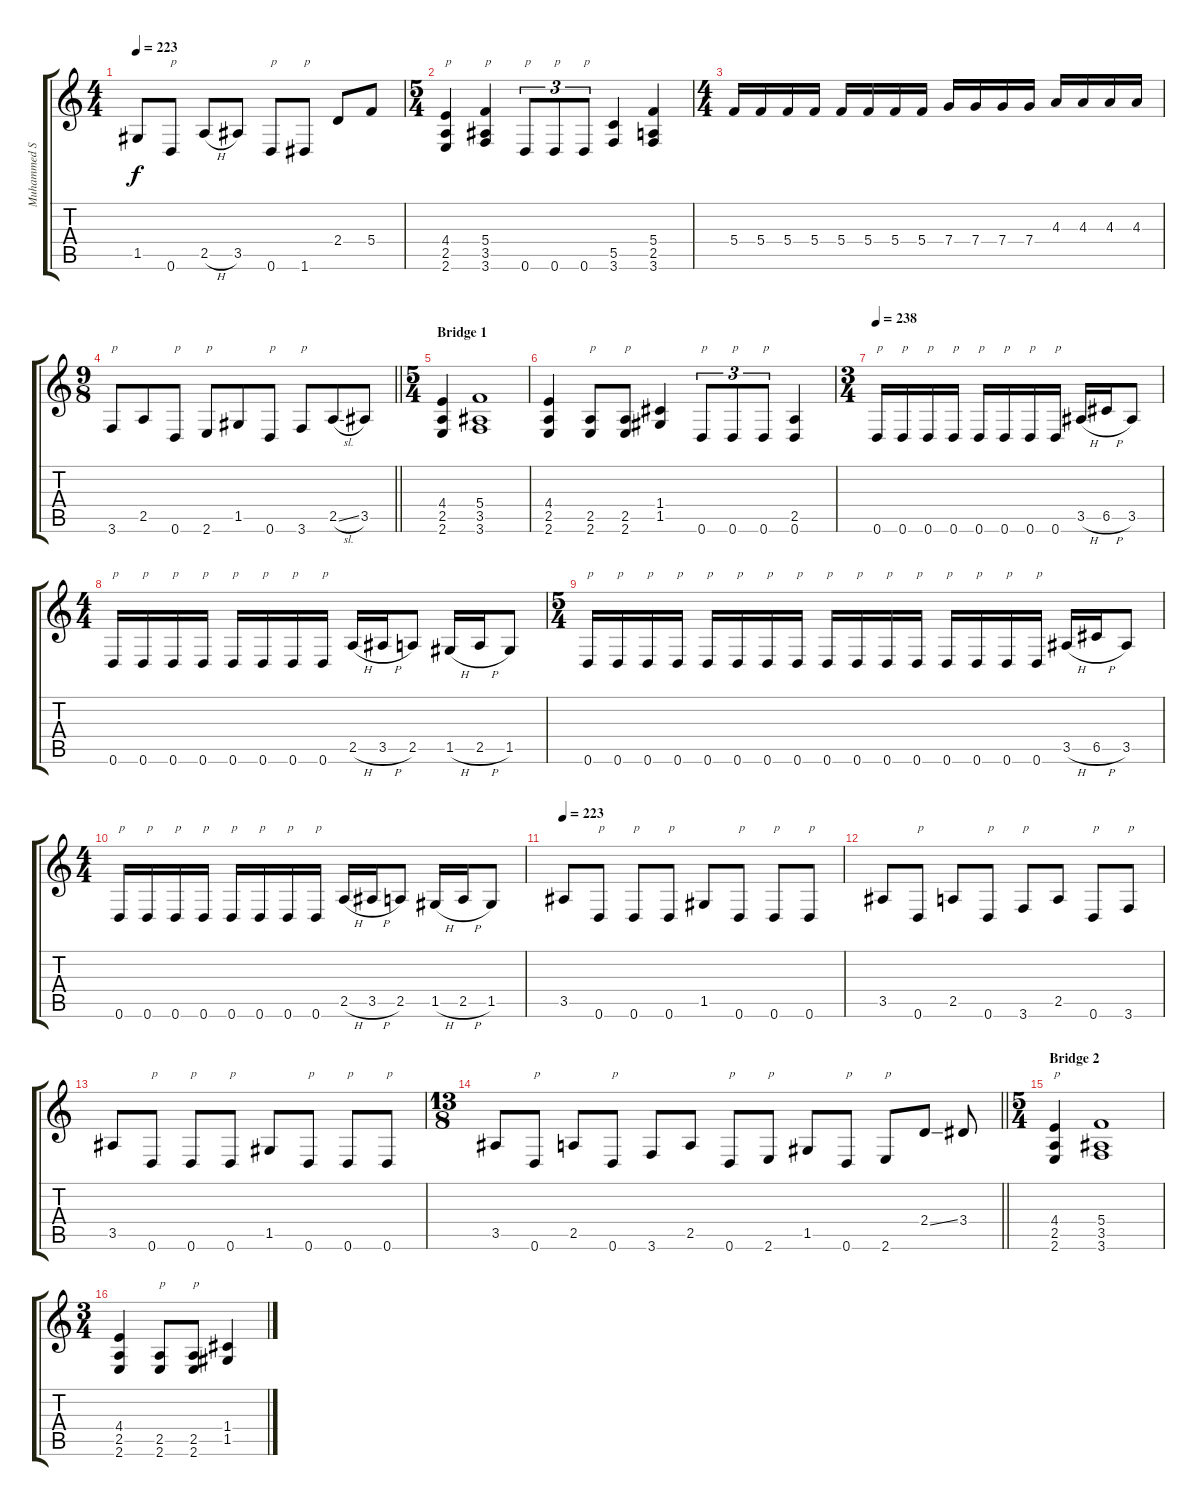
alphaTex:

\track ("Muhammed Suicmez" "Muhammed S") {instrument distortionguitar}
\staff {score tabs}
\tuning (D4 A3 F3 C3 G2 D2) {hide}
\ts (4 4)
\tempo 223
\clef g2
\ks c
1.5.8{dy f} 0.6.8{txt "p"} 2.5{h}.8 3.5.8 0.6.8{txt "p"} 1.6.8{txt "p"} 2.4.8 5.4.8 |
\ts (5 4)
(4.4 2.5 2.6).4{txt "p"} (5.4 3.5 3.6).4{txt "p"} 0.6.8{tu (3 2) txt "p"} 0.6.8{tu (3 2) txt "p"} 0.6.8{tu (3 2) txt "p"} (5.5 3.6).4 (5.4 2.5 3.6).4 |
\ts (4 4)
5.4.16 5.4.16 5.4.16 5.4.16 5.4.16 5.4.16 5.4.16 5.4.16 7.4.16 7.4.16 7.4.16 7.4.16 4.3.16 4.3.16 4.3.16 4.3.16 |
\ts (9 8)
\barLineRight lightlight
3.6.8{txt "p"} 2.5.8 0.6.8{txt "p"} 2.6.8{txt "p"} 1.5.8 0.6.8{txt "p"} 3.6.8{txt "p"} 2.5{sl}.8 3.5.8 |
\ts (5 4)
\section ("" "Bridge 1")
(4.4 2.5 2.6).4 (5.4 3.5 3.6).1 |
(4.4 2.5 2.6).4 (2.5 2.6).8{txt "p"} (2.5 2.6).8{txt "p"} (1.4 1.5).4 0.6.8{tu (3 2) txt "p"} 0.6.8{tu (3 2) txt "p"} 0.6.8{tu (3 2) txt "p"} (2.5 0.6).4 |
\ts (3 4)
\tempo 238
0.6.16{txt "p"} 0.6.16{txt "p"} 0.6.16{txt "p"} 0.6.16{txt "p"} 0.6.16{txt "p"} 0.6.16{txt "p"} 0.6.16{txt "p"} 0.6.16{txt "p"} 3.5{h}.16 6.5{h}.16 3.5.8 |
\ts (4 4)
0.6.16{txt "p"} 0.6.16{txt "p"} 0.6.16{txt "p"} 0.6.16{txt "p"} 0.6.16{txt "p"} 0.6.16{txt "p"} 0.6.16{txt "p"} 0.6.16{txt "p"} 2.5{h}.16 3.5{h}.16 2.5.8 1.5{h}.16 2.5{h}.16 1.5.8 |
\ts (5 4)
0.6.16{txt "p"} 0.6.16{txt "p"} 0.6.16{txt "p"} 0.6.16{txt "p"} 0.6.16{txt "p"} 0.6.16{txt "p"} 0.6.16{txt "p"} 0.6.16{txt "p"} 0.6.16{txt "p"} 0.6.16{txt "p"} 0.6.16{txt "p"} 0.6.16{txt "p"} 0.6.16{txt "p"} 0.6.16{txt "p"} 0.6.16{txt "p"} 0.6.16{txt "p"} 3.5{h}.16 6.5{h}.16 3.5.8 |
\ts (4 4)
0.6.16{txt "p"} 0.6.16{txt "p"} 0.6.16{txt "p"} 0.6.16{txt "p"} 0.6.16{txt "p"} 0.6.16{txt "p"} 0.6.16{txt "p"} 0.6.16{txt "p"} 2.5{h}.16 3.5{h}.16 2.5.8 1.5{h}.16 2.5{h}.16 1.5.8 |
\tempo 223
3.5.8 0.6.8{txt "p"} 0.6.8{txt "p"} 0.6.8{txt "p"} 1.5.8 0.6.8{txt "p"} 0.6.8{txt "p"} 0.6.8{txt "p"} |
3.5.8 0.6.8{txt "p"} 2.5.8 0.6.8{txt "p"} 3.6.8{txt "p"} 2.5.8 0.6.8{txt "p"} 3.6.8{txt "p"} |
3.5.8 0.6.8{txt "p"} 0.6.8{txt "p"} 0.6.8{txt "p"} 1.5.8 0.6.8{txt "p"} 0.6.8{txt "p"} 0.6.8{txt "p"} |
\ts (13 8)
\barLineRight lightlight
3.5.8 0.6.8{txt "p"} 2.5.8 0.6.8{txt "p"} 3.6.8 2.5.8 0.6.8{txt "p"} 2.6.8{txt "p"} 1.5.8 0.6.8{txt "p"} 2.6.8{txt "p"} 2.4{ss}.8 3.4.8 |
\ts (5 4)
\section ("" "Bridge 2")
(4.4 2.5 2.6).4{txt "p"} (5.4 3.5 3.6).1 |
\ts (3 4)
(4.4 2.5 2.6).4 (2.5 2.6).8{txt "p"} (2.5 2.6).8{txt "p"} (1.4 1.5).4
